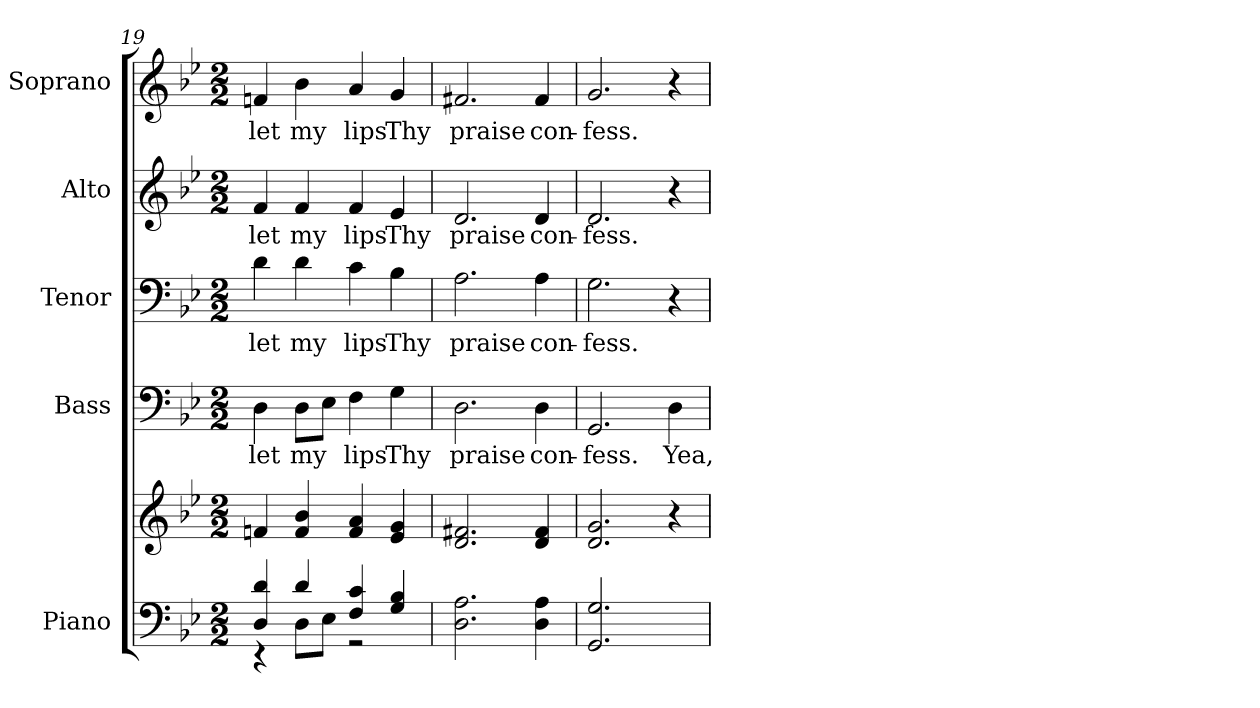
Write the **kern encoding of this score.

**kern	**kern	**kern	**text	**kern	**text	**kern	**text	**kern	**text
*part5	*part5	*part4	*part4	*part3	*part3	*part2	*part2	*part1	*part1
*staff6	*staff5	*staff4	*staff4	*staff3	*staff3	*staff2	*staff2	*staff1	*staff1
*I"Piano	*	*I"Bass	*	*I"Tenor	*	*I"Alto	*	*I"Soprano	*
*I'Pno.	*	*I'B.	*	*I'T.	*	*I'A.	*	*I'S.	*
*clefF4	*clefG2	*clefF4	*	*clefF4	*	*clefG2	*	*clefG2	*
*k[b-e-]	*k[b-e-]	*k[b-e-]	*	*k[b-e-]	*	*k[b-e-]	*	*k[b-e-]	*
*g:	*g:	*g:	*	*g:	*	*g:	*	*g:	*
*M2/2	*M2/2	*M2/2	*	*M2/2	*	*M2/2	*	*M2/2	*
=19	=19	=19	=19	=19	=19	=19	=19	=19	=19
*^	*	*	*	*	*	*	*	*	*
!	!	!	!	!LO:LY:b:color=#000000	!	!	!	!	!	!
!	!	!	!	!	!	!LO:LY:b:color=#000000	!	!	!	!
!	!	!	!	!	!	!	!	!LO:LY:b:color=#000000	!	!
!	!	!	!	!	!	!	!	!	!	!LO:LY:b:color=#000000
4Di/ 4di	4r	4fni/	4Di\	let	4di\	let	4fi/	let	4fni/	let
!	!	!	!	!LO:LY:b:color=#000000	!	!	!	!	!	!
!	!	!	!	!	!	!LO:LY:b:color=#000000	!	!	!	!
!	!	!	!	!	!	!	!	!LO:LY:b:color=#000000	!	!
!	!	!	!	!	!	!	!	!	!	!LO:LY:b:color=#000000
4di/	8Di\L	4fi/ 4b-i	8Di\L	my	4di\	my	4fi/	my	4b-i\	my
.	8E-i\J	.	8E-i\J	.	.	.	.	.	.	.
!	!	!	!	!LO:LY:b:color=#000000	!	!	!	!	!	!
!	!	!	!	!	!	!LO:LY:b:color=#000000	!	!	!	!
!	!	!	!	!	!	!	!	!LO:LY:b:color=#000000	!	!
!	!	!	!	!	!	!	!	!	!	!LO:LY:b:color=#000000
4Fi/ 4ci	2r	4fi/ 4ai	4Fi\	lips	4ci\	lips	4fi/	lips	4ai/	lips
!	!	!	!	!LO:LY:b:color=#000000	!	!	!	!	!	!
!	!	!	!	!	!	!LO:LY:b:color=#000000	!	!	!	!
!	!	!	!	!	!	!	!	!LO:LY:b:color=#000000	!	!
!	!	!	!	!	!	!	!	!	!	!LO:LY:b:color=#000000
4Gi/ 4B-i	.	4e-i/ 4gi	4Gi\	Thy	4B-i\	Thy	4e-i/	Thy	4gi/	Thy
*v	*v	*	*	*	*	*	*	*	*	*
=20	=20	=20	=20	=20	=20	=20	=20	=20	=20
!	!	!	!LO:LY:b:color=#000000	!	!	!	!	!	!
!	!	!	!	!	!LO:LY:b:color=#000000	!	!	!	!
!	!	!	!	!	!	!	!LO:LY:b:color=#000000	!	!
!	!	!	!	!	!	!	!	!	!LO:LY:b:color=#000000
2.Di\ 2.Ai	2.di/ 2.f#Xi	2.Di\	praise	2.Ai\	praise	2.di/	praise	2.f#Xi/	praise
!	!	!	!LO:LY:b:color=#000000	!	!	!	!	!	!
!	!	!	!	!	!LO:LY:b:color=#000000	!	!	!	!
!	!	!	!	!	!	!	!LO:LY:b:color=#000000	!	!
!	!	!	!	!	!	!	!	!	!LO:LY:b:color=#000000
4Di\ 4Ai	4di/ 4f#i	4Di\	con-	4Ai\	con-	4di/	con-	4f#i/	con-
!!LO:PB:g=z
=21	=21	=21	=21	=21	=21	=21	=21	=21	=21
!	!	!	!LO:LY:b:color=#000000	!	!	!	!	!	!
!	!	!	!	!	!LO:LY:b:color=#000000	!	!	!	!
!	!	!	!	!	!	!	!LO:LY:b:color=#000000	!	!
!	!	!	!	!	!	!	!	!	!LO:LY:b:color=#000000
2.GGi/ 2.Gi	2.di/ 2.gi	2.GGi/	-fess.	2.Gi\	-fess.	2.di/	-fess.	2.gi/	-fess.
!	!	!	!LO:LY:b:color=#000000	!	!	!	!	!	!
4Di\yy	4r	4Di\	Yea,	4r	.	4r	.	4r	.
=	=	=	=	=	=	=	=	=	=
*-	*-	*-	*-	*-	*-	*-	*-	*-	*-
